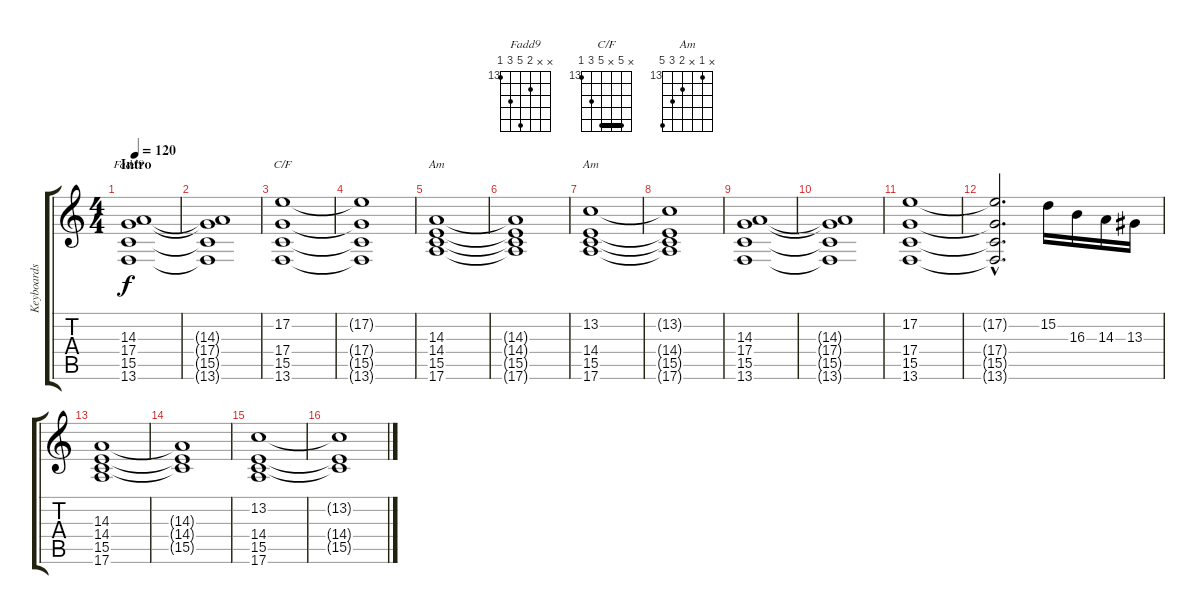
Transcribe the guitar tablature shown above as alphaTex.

\track ("Keyboards" "Keyboards") {instrument stringensemble2}
\staff {score tabs}
\tuning (E4 B3 G3 D3 A2 E2) {hide}
\chord ("Fadd9" x x 14 17 15 13) {firstfret 13}
\chord ("C/F" x 17 x 17 15 13) {firstfret 13 barre 17}
\chord ("Am" x x 14 14 15 17) {firstfret 14 barre 14}
\chord ("Am" x 13 x 14 15 17) {firstfret 13}
\ts (4 4)
\section ("" "Intro ")
\tempo 120
\clef g2
\ks c
(14.3 17.4 15.5 13.6).1{ch "Fadd9" dy f instrument stringensemble2} |
(14.3{t} 17.4{t} 15.5{t} 13.6{t}).1 |
(17.2 17.4 15.5 13.6).1{ch "C/F"} |
(17.2{t} 17.4{t} 15.5{t} 13.6{t}).1 |
(14.3 14.4 15.5 17.6).1{ch "Am"} |
(14.3{t} 14.4{t} 15.5{t} 17.6{t}).1 |
(13.2 14.4 15.5 17.6).1{ch "Am"} |
(13.2{t} 14.4{t} 15.5{t} 17.6{t}).1 |
(14.3 17.4 15.5 13.6).1 |
(14.3{t} 17.4{t} 15.5{t} 13.6{t}).1 |
(17.2 17.4 15.5 13.6).1 |
(17.2{hac t} 17.4{hac t} 15.5{hac t} 13.6{hac t}).2{d} 15.2.16 16.3.16 14.3.16 13.3.16 |
(14.3 14.4 15.5 17.6).1 |
(14.3{t} 14.4{t} 15.5{t}).1 |
(13.2 14.4 15.5 17.6).1 |
(13.2{t} 14.4{t} 15.5{t}).1
